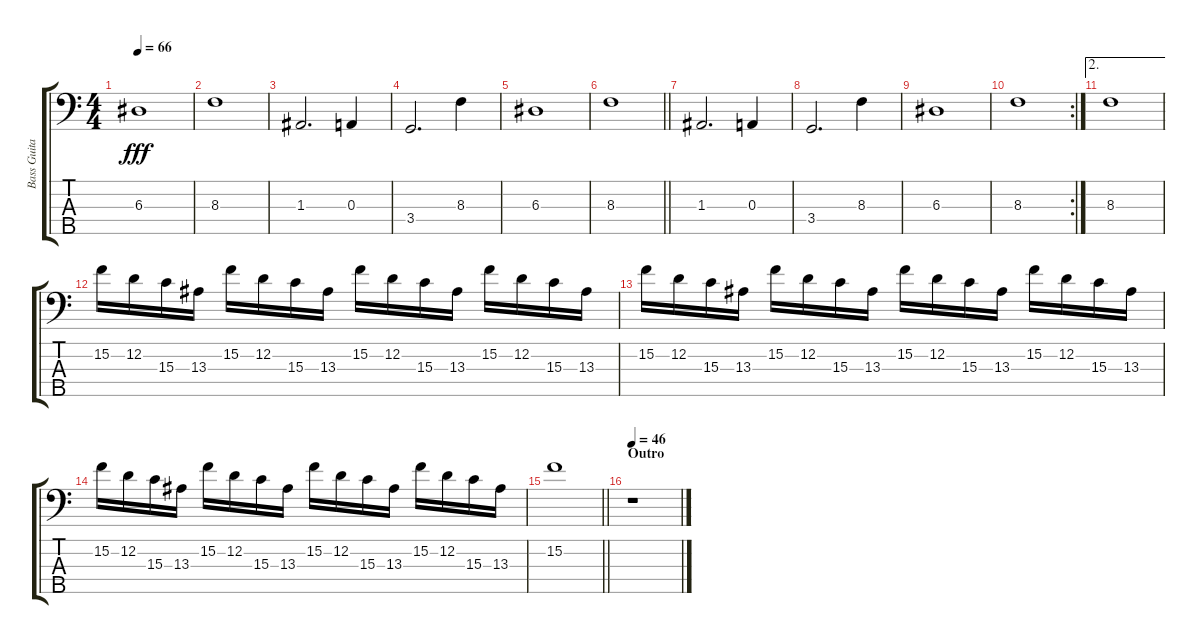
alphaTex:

\track ("Bass Guitar" "Bass Guita") {instrument electricbassfinger}
\staff {score tabs}
\tuning (G2 D2 A1 E1 B0) {hide}
\ts (4 4)
\tempo 66
\clef f4
\ks c
6.3.1{dy fff} |
8.3.1 |
1.3.2{d} 0.3.4 |
3.4.2{d} 8.3.4 |
6.3.1 |
\barLineRight lightlight
8.3.1 |
1.3.2{d} 0.3.4 |
3.4.2{d} 8.3.4 |
6.3.1 |
\rc 2
8.3.1 |
\ae 2
8.3.1 |
15.2.16 12.2.16 15.3.16 13.3.16 15.2.16 12.2.16 15.3.16 13.3.16 15.2.16 12.2.16 15.3.16 13.3.16 15.2.16 12.2.16 15.3.16 13.3.16 |
15.2.16 12.2.16 15.3.16 13.3.16 15.2.16 12.2.16 15.3.16 13.3.16 15.2.16 12.2.16 15.3.16 13.3.16 15.2.16 12.2.16 15.3.16 13.3.16 |
15.2.16 12.2.16 15.3.16 13.3.16 15.2.16 12.2.16 15.3.16 13.3.16 15.2.16 12.2.16 15.3.16 13.3.16 15.2.16 12.2.16 15.3.16 13.3.16 |
\barLineRight lightlight
15.2.1 |
\section ("" "Outro")
\tempo 46
r.1
